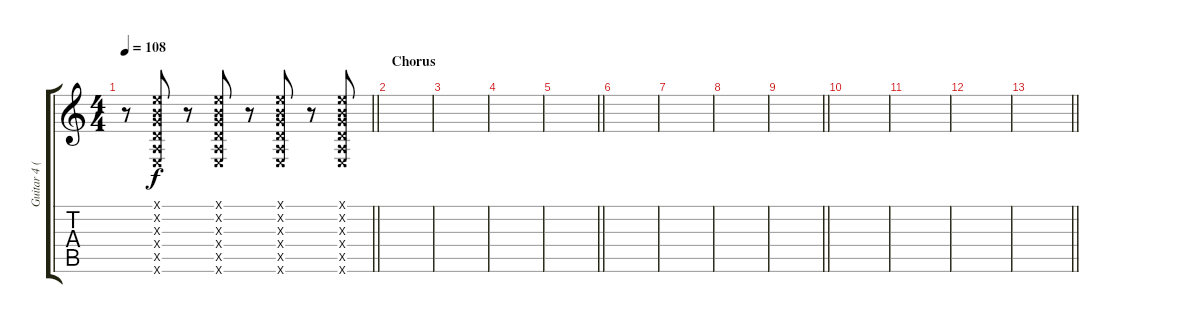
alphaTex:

\track ("Guitar 4 (Josh Klinghoffer)" "Guitar 4 (") {instrument electricguitarclean}
\staff {score tabs}
\tuning (E4 B3 G3 D3 A2 E2) {hide}
\ts (4 4)
\tempo 108
\clef g2
\barLineRight lightlight
\ks c
r.8{dy f} (0.1{x} 0.2{x} 0.3{x} 0.4{x} 0.5{x} 0.6{x}).8 r.8 (0.1{x} 0.2{x} 0.3{x} 0.4{x} 0.5{x} 0.6{x}).8 r.8 (0.1{x} 0.2{x} 0.3{x} 0.4{x} 0.5{x} 0.6{x}).8 r.8 (0.1{x} 0.2{x} 0.3{x} 0.4{x} 0.5{x} 0.6{x}).8 |
\section ("" "Chorus")
|
|
|
\barLineRight lightlight
|
|
|
|
\barLineRight lightlight
|
|
|
|
\barLineRight lightlight
